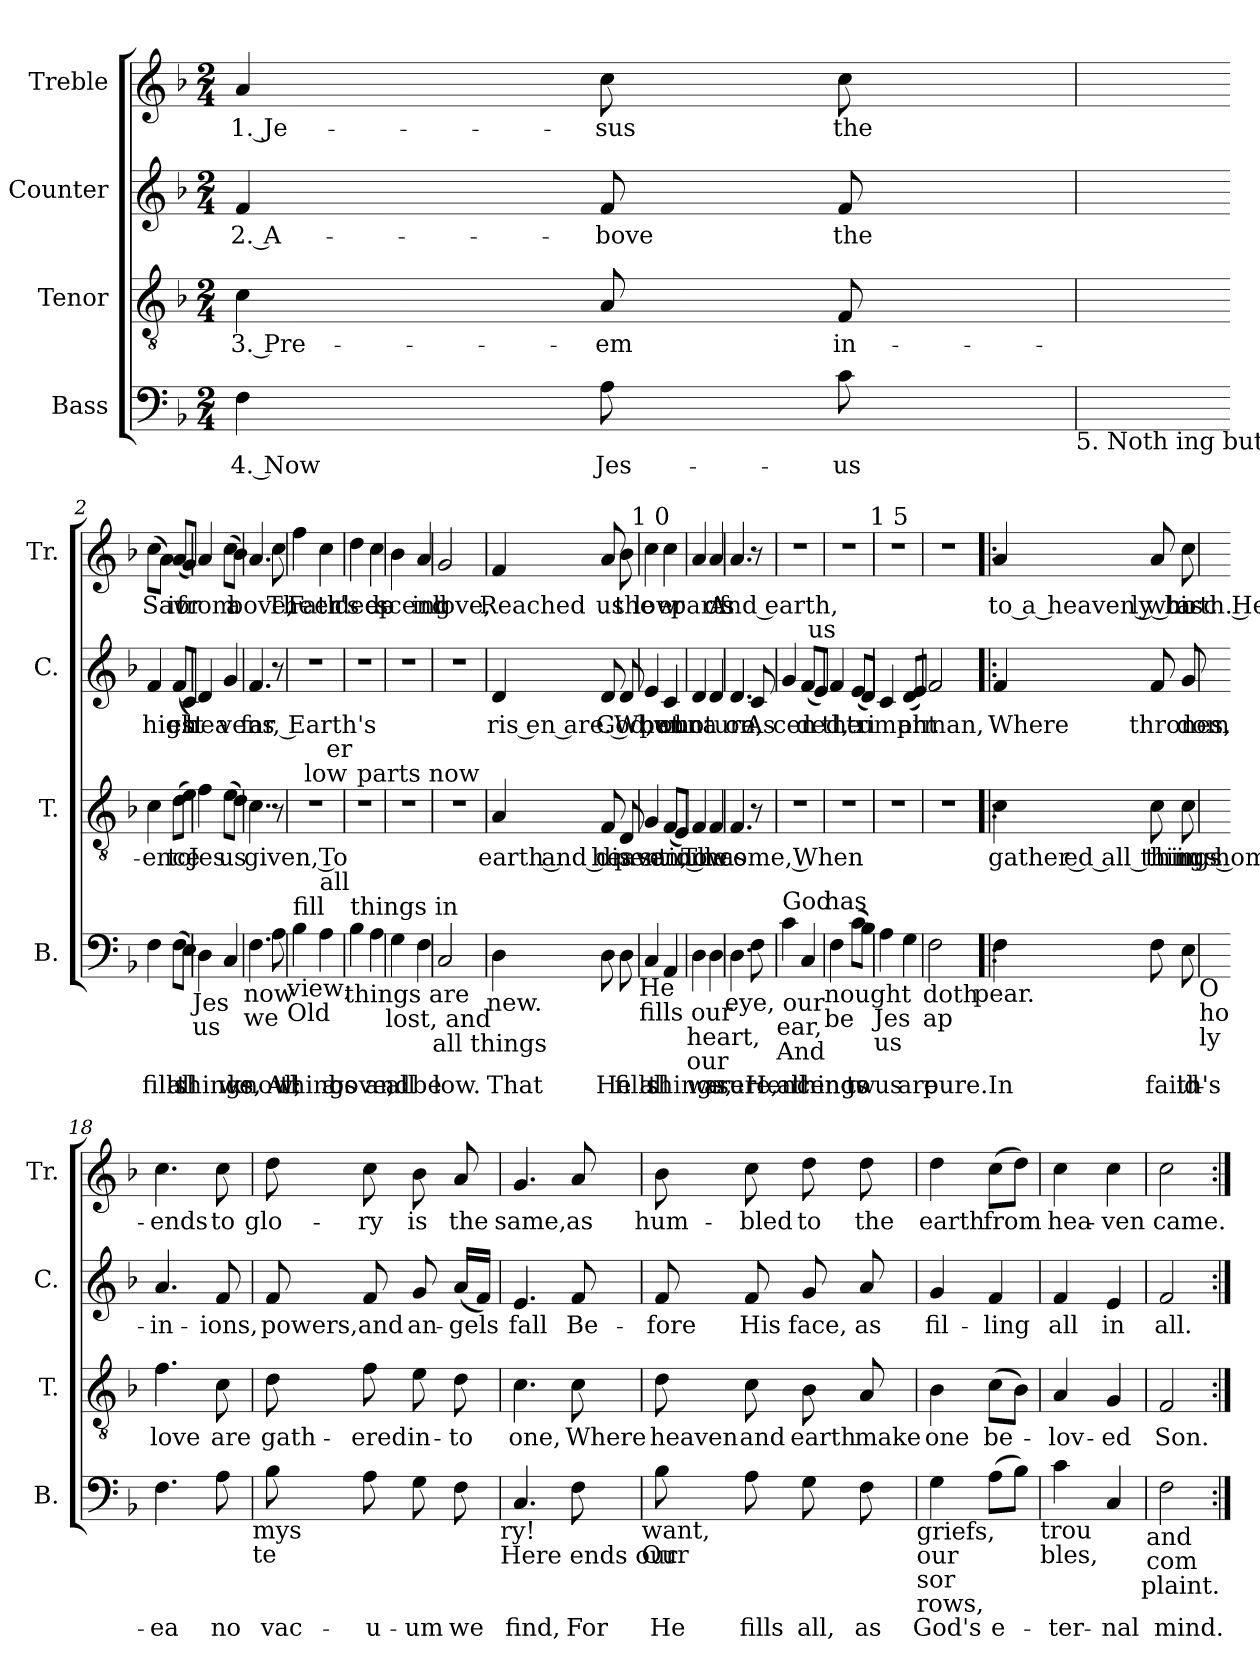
**kern	**text	**kern	**text	**kern	**text	**kern	**text
*part4	*part4	*part3	*part3	*part2	*part2	*part1	*part1
*staff4	*staff4	*staff3	*staff3	*staff2	*staff2	*staff1	*staff1
*I"Bass	*	*I"Tenor	*	*I"Counter	*	*I"Treble	*
*I'B.	*	*I'T.	*	*I'C.	*	*I'Tr.	*
*clefF4	*	*clefGv2	*	*clefG2	*	*clefG2	*
*k[b-]	*	*k[b-]	*	*k[b-]	*	*k[b-]	*
*F:	*	*F:	*	*F:	*	*F:	*
*M2/4	*	*M2/4	*	*M2/4	*	*M2/4	*
=1	=1	=1	=1	=1	=1	=1	=1
!	!LO:LY:b:rj	!	!LO:LY:b:rj	!	!LO:LY:b:rj	!	!LO:LY:b:rj
4F\	4. Now	4c\	3. Pre-	4f/	2. A-	4a/	1. Je-
!	!LO:LY:b	!	!LO:LY:b	!	!LO:LY:b	!	!LO:LY:b
8A\	Jes-	8A/	-em	8f/	-bove	8cc\	-sus
!	!LO:LY:b	!	!LO:LY:b	!	!LO:LY:b	!	!LO:LY:b
8c\	-us	8F/	in-	8f/	the	8cc\	the
!LO:TX:b:t=5. Noth ing but	!	!	!	!	!	!	!
=2	=2	=2	=2	=2	=2	=2	=2
!	!LO:LY:b	!	!LO:LY:b	!	!LO:LY:b	!	!LO:LY:b
4F\	fills	4c\	-ence	4f/	high-	(>8cc\L	Sav-
.	.	.	.	.	.	8a\J)	.
!	!LO:LY:b	!	!LO:LY:b	!	!LO:LY:b	!	!LO:LY:b
(>8F\L	all	(>8d\L	to	(<8f/L	-est	(<8a/L	-ior
8E\J)	.	8e\J)	.	8c/J)	.	8g/J)	.
!LO:TX:b:t=Jes	!	!	!	!	!	!	!
!LO:TX:b:t=us	!	!	!	!	!	!	!
=3	=3	=3	=3	=3	=3	=3	=3
!	!LO:LY:b	!	!LO:LY:b	!	!LO:LY:b	!	!LO:LY:b
4D\	things,	4f\	Jes-	4d/	hea-	4a/	from
!	!LO:LY:b	!	!LO:LY:b	!	!LO:LY:b	!	!LO:LY:b
4C/	we	(>8e\L	-us	4g/	-vens	(>8cc\L	a-
.	.	8d\J)	.	.	.	8b-\J)	.
!LO:TX:b:t=now	!	!	!	!	!	!	!
!LO:TX:b:t=we	!	!	!	!	!	!	!
=4	=4	=4	=4	=4	=4	=4	=4
!	!LO:LY:b	!	!LO:LY:b	!	!LO:LY:b	!	!LO:LY:b
4.F\	know;	4.c\	given, To	4.f/	far, Earth's	4.a/	-bove,
!	!LO:LY:b	!	!	!	!	!	!LO:LY:b
8A\	All	8r	.	8r	.	8cc\	The
!LO:TX:b:t=view;	!	!	!	!	!	!	!
!LO:TX:b:t=Old	!	!	!	!	!	!	!
=5	=5	=5	=5	=5	=5	=5	=5
!LO:TX:a:t=fill	!	!	!	!	!	!	!
!	!LO:LY:b	!LO:N:vis=1	!	!LO:N:vis=1	!	!	!LO:LY:b
*	*	*^	*	*	*	*	*
*	*	*	*^	*	*	*	*	*
4B-\	things	2r	16.ryy	4ryy	.	2r	.	4ff\	Fath-
!	!	!	!LO:TX:a:t=low	!	!	!	!	!	!
.	.	.	4ryy	.	.	.	.	.	.
!LO:TX:a:t=all	!	!	!	!	!	!	!	!	!
!	!LO:LY:b	!	!	!	!	!	!	!	!LO:LY:b
4A\	a-	.	.	16ryy	.	.	.	4cc\	-er's
!	!	!	!	!LO:TX:a:t=er	!	!	!	!	!
.	.	.	.	8.ryy	.	.	.	.	.
.	.	.	8ryy	.	.	.	.	.	.
.	.	.	32ryy	.	.	.	.	.	.
!LO:TX:b:t=things are	!	!	!	!	!	!	!	!	!
=6	=6	=6	=6	=6	=6	=6	=6	=6	=6
!LO:TX:a:t=things in	!	!	!	!	!	!	!	!	!
!	!LO:LY:b	!LO:N:vis=1	!	!	!	!LO:N:vis=1	!	!	!LO:LY:b
*	*	*	*v	*v	*	*	*	*	*
4B-\	-bove,	2r	16ryy	.	2r	.	4dd\	deep
!	!	!	!LO:TX:a:t=parts now	!	!	!	!	!
.	.	.	4..ryy	.	.	.	.	.
!	!LO:LY:b	!	!	!	!	!	!	!LO:LY:b
4A\	and	.	.	.	.	.	4cc\	de-
!LO:TX:b:t=lost, and	!	!	!	!	!	!	!	!
!!LO:LB:g=z
=7	=7	=7	=7	=7	=7	=7	=7	=7
!	!LO:LY:b	!LO:N:vis=1	!	!	!LO:N:vis=1	!	!	!LO:LY:b
*	*	*v	*v	*	*	*	*	*
4G\	all	2r	.	2r	.	4b-\	-scend-
!	!LO:LY:b	!	!	!	!	!	!LO:LY:b
4F\	be-	.	.	.	.	4a/	-ing
!LO:TX:b:t=all things	!	!	!	!	!	!	!
=8	=8	=8	=8	=8	=8	=8	=8
!	!LO:LY:b	!LO:N:vis=1	!	!LO:N:vis=1	!	!	!LO:LY:b
2C/	-low.	2r	.	2r	.	2g/	love,
!LO:TX:b:t=new.	!	!	!	!	!	!	!
=9	=9	=9	=9	=9	=9	=9	=9
!	!LO:LY:b	!	!LO:LY:b:rj	!	!LO:LY:b:rj	!	!LO:LY:b
*	*	*	*	*	*	*^	*
4D\	That	4A/	earth and heaven, The	4d/	ris en are. When-	4f/	4...ryy	Reached
!	!LO:LY:b	!	!LO:LY:b	!	!LO:LY:b	!	!	!LO:LY:b
8D\	He	8F/	dis-	8d/	-God,who	8a/	.	us
!	!LO:LY:b	!	!LO:LY:b	!	!	!	!	!LO:LY:b
8D\	fills	8D/	-pen-	8d/	.	8b-\	.	the
!	!	!	!	!	!	!	!LO:TX:a:t=1 0	!
.	.	.	.	.	.	.	32ryy	.
!LO:TX:b:t=He	!	!	!	!	!	!	!	!
!LO:TX:b:t=fills our	!	!	!	!	!	!	!	!
=10	=10	=10	=10	=10	=10	=10	=10	=10
!	!LO:LY:b	!	!LO:LY:b	!	!LO:LY:b	!	!	!LO:LY:b
*	*	*	*	*	*	*v	*v	*
4C/	all	4G/	-sa-	4e/	put	4cc\	low-
!	!LO:LY:b	!	!LO:LY:b	!	!LO:LY:b	!	!LO:LY:b
4AA/	things,	(<8F/L	-tion	4c/	our	4cc\	-er
.	.	8E/J)	.	.	.	.	.
!LO:TX:b:t=heart,	!	!	!	!	!	!	!
!LO:TX:b:t=our	!	!	!	!	!	!	!
=11	=11	=11	=11	=11	=11	=11	=11
!	!LO:LY:b	!	!LO:LY:b	!	!LO:LY:b	!	!LO:LY:b
4D\	we	4F/	now	4d/	na-	4a/	parts
!	!LO:LY:b	!	!LO:LY:b	!	!LO:LY:b	!	!LO:LY:b
4D\	are	4F/	has	4d/	-ture	4a/	of
!LO:TX:b:t=eye, our	!	!	!	!	!	!	!
=12	=12	=12	=12	=12	=12	=12	=12
!	!LO:LY:b	!	!LO:LY:b	!	!LO:LY:b	!	!LO:LY:b
4.D\	sure,	4.F/	come, When	4.d/	on,	4.a/	And earth,
!	!LO:LY:b	!	!	!	!LO:LY:b	!	!
8F\	Hence	8r	.	8c/	As-	8r	.
!LO:TX:b:t=ear,	!	!	!	!	!	!	!
!LO:TX:b:t=And	!	!	!	!	!	!	!
=13	=13	=13	=13	=13	=13	=13	=13
!	!	!	!	!LO:TX:a:t=raised	!	!	!
!LO:TX:a:t=God	!	!	!	!	!	!	!
!	!LO:LY:b	!LO:N:vis=1	!	!	!LO:LY:b	!LO:N:vis=1	!
*	*	*	*	*^	*	*	*
4c\	all	2r	.	4g/	4ryy	-cen-	2r	.
!	!LO:LY:b	!	!	!	!	!LO:LY:b	!	!
4C/	things	.	.	(<8f/L	16ryy	-ded,	.	.
!	!	!	!	!	!LO:TX:a:t=us	!	!	!
.	.	.	.	.	8.ryy	.	.	.
.	.	.	.	8e/J)	.	.	.	.
!LO:TX:a:t=has	!	!	!	!	!	!	!	!
!LO:TX:b:t=nought	!	!	!	!	!	!	!	!
!LO:TX:b:t=be	!	!	!	!	!	!	!	!
!!LO:LB:g=z
=14	=14	=14	=14	=14	=14	=14	=14	=14
!	!LO:LY:b	!LO:N:vis=1	!	!	!	!LO:LY:b	!LO:N:vis=1	!
*	*	*	*	*v	*v	*	*^	*
4F\	now	2r	.	4f/	the	2r	4...ryy	.
!	!LO:LY:b	!	!	!	!LO:LY:b	!	!	!
(>8c\L	to	.	.	(<8e/L	tri-	.	.	.
8B-\J)	.	.	.	8d/J)	.	.	.	.
!	!	!	!	!	!	!	!LO:TX:a:t=1 5	!
.	.	.	.	.	.	.	32ryy	.
!LO:TX:b:t=Jes	!	!	!	!	!	!	!	!
!LO:TX:b:t=us	!	!	!	!	!	!	!	!
=15	=15	=15	=15	=15	=15	=15	=15	=15
!	!LO:LY:b	!LO:N:vis=1	!	!	!LO:LY:b	!LO:N:vis=1	!	!
*	*	*	*	*	*	*v	*v	*
4A\	us	2r	.	4c/	-umph-	2r	.
!	!LO:LY:b	!	!	!	!LO:LY:b	!	!
4G\	are	.	.	(<8d/L	-ant	.	.
.	.	.	.	8e/J)	.	.	.
!LO:TX:b:t=doth	!	!	!	!	!	!	!
!LO:TX:b:t=ap	!	!	!	!	!	!	!
=16	=16	=16	=16	=16	=16	=16	=16
!	!LO:LY:b	!LO:N:vis=1	!	!	!LO:LY:b	!LO:N:vis=1	!
2F\	pure.	2r	.	2f/	man,	2r	.
!LO:TX:b:t=pear.	!	!	!	!	!	!	!
=17!|:	=17!|:	=17!|:	=17!|:	=17!|:	=17!|:	=17!|:	=17!|:
!	!LO:LY:b	!	!LO:LY:b:rj	!	!LO:LY:b	!	!LO:LY:b:rj
4F\	In	4c\	gather ed all things home. All-	4f/	Where	4a/	to a heaven ly birth. He-
!	!LO:LY:b	!	!LO:LY:b	!	!LO:LY:b	!	!LO:LY:b
8F\	faith's	8c\	-things	8f/	thrones,	8a/	-who
!	!LO:LY:b	!	!LO:LY:b	!	!LO:LY:b	!	!LO:LY:b
8E\	id-	8c\	in	8g/	dom-	8cc\	asc-
!LO:TX:b:t=O	!	!	!	!	!	!	!
!LO:TX:b:t=ho	!	!	!	!	!	!	!
!LO:TX:b:t=ly	!	!	!	!	!	!	!
=18	=18	=18	=18	=18	=18	=18	=18
!	!LO:LY:b	!	!LO:LY:b	!	!LO:LY:b	!	!LO:LY:b
4.F\	-ea	4.f\	love	4.a/	-in-	4.cc\	-ends
!	!LO:LY:b	!	!LO:LY:b	!	!LO:LY:b	!	!LO:LY:b
8A\	no	8c\	are	8f/	-ions,	8cc\	to
!LO:TX:b:t=mys	!	!	!	!	!	!	!
!LO:TX:b:t=te	!	!	!	!	!	!	!
=19	=19	=19	=19	=19	=19	=19	=19
!	!LO:LY:b	!	!LO:LY:b	!	!LO:LY:b	!	!LO:LY:b
8B-\	vac-	8d\	gath-	8f/	powers,	8dd\	glo-
!	!LO:LY:b	!	!LO:LY:b	!	!LO:LY:b	!	!LO:LY:b
8A\	-u-	8f\	-ered	8f/	and	8cc\	-ry
!	!LO:LY:b	!	!LO:LY:b	!	!LO:LY:b	!	!LO:LY:b
8G\	-um	8e\	in-	8g/	an-	8b-\	is
!	!LO:LY:b	!	!LO:LY:b	!	!LO:LY:b	!	!LO:LY:b
8F\	we	8d\	-to	(<16a/LL	-gels	8a/	the
.	.	.	.	16f/JJ)	.	.	.
!LO:TX:b:t=ry!	!	!	!	!	!	!	!
!LO:TX:b:t=Here ends our	!	!	!	!	!	!	!
!!LO:PB:g=z
=20	=20	=20	=20	=20	=20	=20	=20
!	!LO:LY:b	!	!LO:LY:b	!	!LO:LY:b	!	!LO:LY:b
4.C/	find,	4.c\	one,	4.e/	fall	4.g/	same,
!	!LO:LY:b	!	!LO:LY:b	!	!LO:LY:b	!	!LO:LY:b
8F\	For	8c\	Where	8f/	Be-	8a/	as
!LO:TX:b:t=want,	!	!	!	!	!	!	!
!LO:TX:b:t=Our	!	!	!	!	!	!	!
=21	=21	=21	=21	=21	=21	=21	=21
!	!LO:LY:b	!	!LO:LY:b	!	!LO:LY:b	!	!LO:LY:b
8B-\	He	8d\	heaven	8f/	-fore	8b-\	hum-
!	!LO:LY:b	!	!LO:LY:b	!	!LO:LY:b	!	!LO:LY:b
8A\	fills	8c\	and	8f/	His	8cc\	-bled
!	!LO:LY:b	!	!LO:LY:b	!	!LO:LY:b	!	!LO:LY:b
8G\	all,	8B-\	earth	8g/	face,	8dd\	to
!	!LO:LY:b	!	!LO:LY:b	!	!LO:LY:b	!	!LO:LY:b
8F\	as	8A/	make	8a/	as	8dd\	the
!LO:TX:b:t=griefs,	!	!	!	!	!	!	!
!LO:TX:b:t=our	!	!	!	!	!	!	!
!LO:TX:b:t=sor	!	!	!	!	!	!	!
!LO:TX:b:t=rows,	!	!	!	!	!	!	!
=22	=22	=22	=22	=22	=22	=22	=22
!	!LO:LY:b	!	!LO:LY:b	!	!LO:LY:b	!	!LO:LY:b
4G\	God's	4B-\	one	4g/	fil-	4dd\	earth
!	!LO:LY:b	!	!LO:LY:b	!	!LO:LY:b	!	!LO:LY:b
(>8A\L	e-	(>8c\L	be-	4f/	-ling	(>8cc\L	from
8B-\J)	.	8B-\J)	.	.	.	8dd\J)	.
!LO:TX:b:t=trou	!	!	!	!	!	!	!
!LO:TX:b:t=bles,	!	!	!	!	!	!	!
=23	=23	=23	=23	=23	=23	=23	=23
!	!LO:LY:b	!	!LO:LY:b	!	!LO:LY:b	!	!LO:LY:b
4c\	-ter-	4A/	-lov-	4f/	all	4cc\	hea-
!	!LO:LY:b	!	!LO:LY:b	!	!LO:LY:b	!	!LO:LY:b
4C/	-nal	4G/	-ed	4e/	in	4cc\	-ven
!LO:TX:b:t=and	!	!	!	!	!	!	!
!LO:TX:b:t=com	!	!	!	!	!	!	!
=24	=24	=24	=24	=24	=24	=24	=24
!	!LO:LY:b	!	!LO:LY:b	!	!LO:LY:b	!	!LO:LY:b
2F\	mind.	2F/	Son.	2f/	all.	2cc\	came.
!LO:TX:b:t=plaint.	!	!	!	!	!	!	!
=:|!	=:|!	=:|!	=:|!	=:|!	=:|!	=:|!	=:|!
*-	*-	*-	*-	*-	*-	*-	*-
